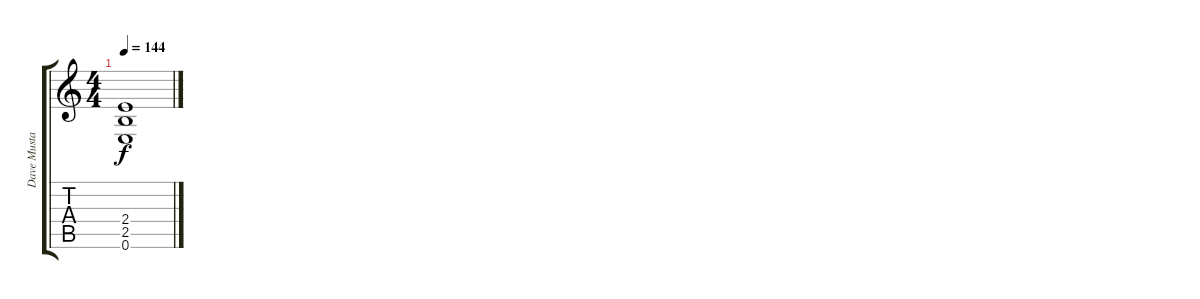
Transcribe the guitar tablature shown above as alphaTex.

\track ("Dave Mustaine" "Dave Musta") {instrument distortionguitar}
\staff {score tabs}
\tuning (E4 B3 G3 D3 A2 E2) {hide}
\ts (4 4)
\tempo 144
\clef g2
\ks c
(2.4 2.5 0.6).1{dy f}
